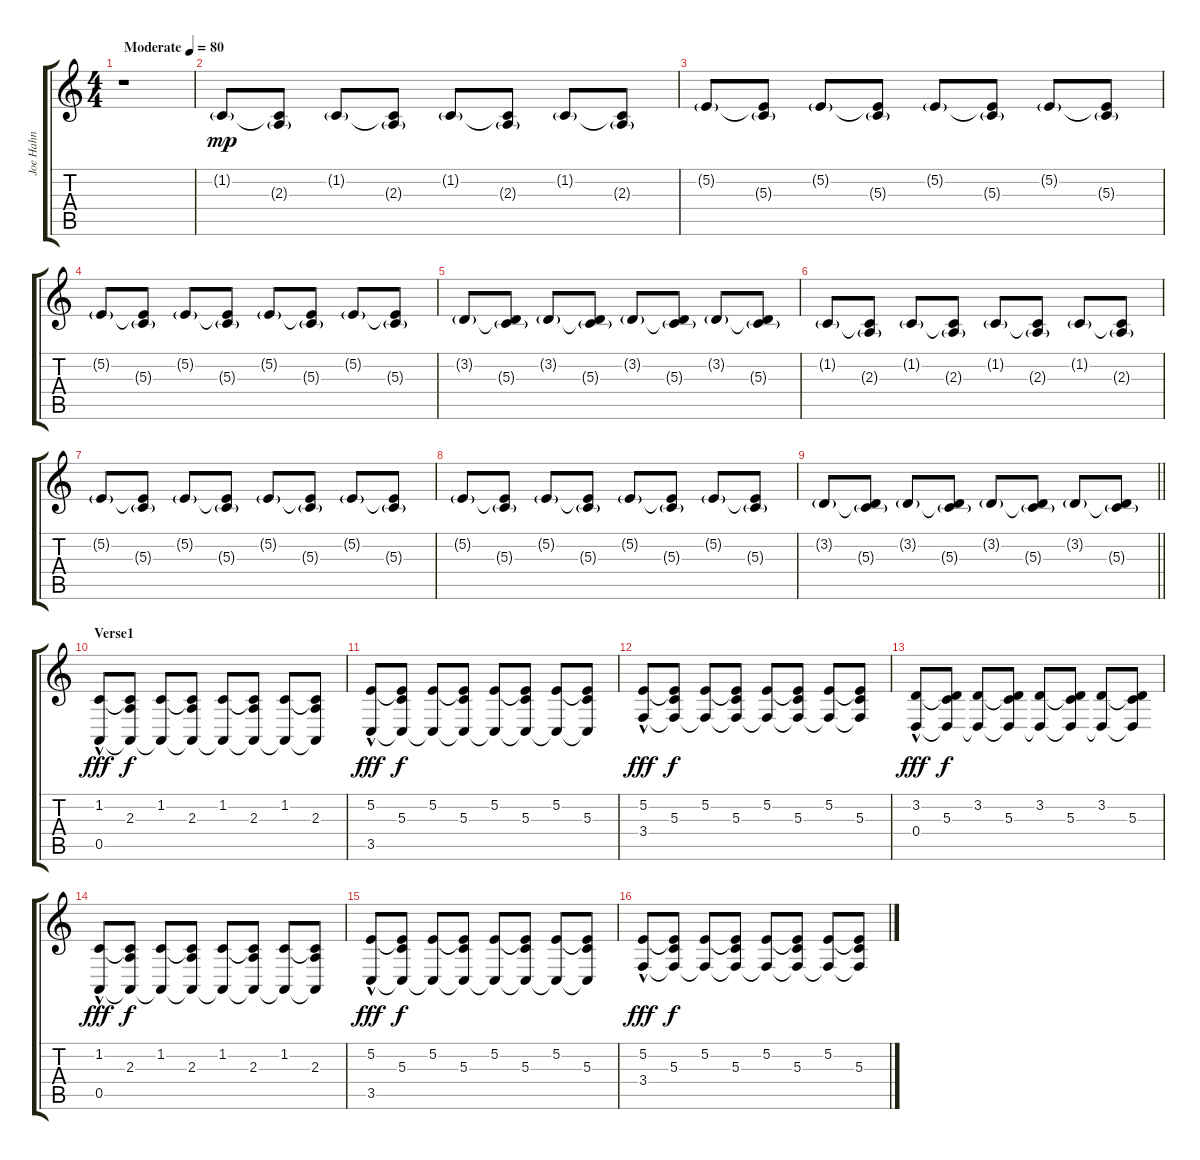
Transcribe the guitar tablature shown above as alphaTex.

\track ("Joe Hahn" "Joe Hahn") {instrument electricpiano1}
\staff {score tabs}
\tuning (E4 B3 G3 D3 A2 E2) {hide}
\ts (4 4)
\tempo (80 "Moderate")
\clef g2
\ks c
r.1{dy mp volume 0 instrument electricpiano1} |
1.2{g}.8{volume 10} (1.2{t} 2.3{g}).8 1.2{g}.8 (1.2{t} 2.3{g}).8 1.2{g}.8 (1.2{t} 2.3{g}).8 1.2{g}.8 (1.2{t} 2.3{g}).8 |
5.2{g}.8{volume 10} (5.2{t} 5.3{g}).8 5.2{g}.8 (5.2{t} 5.3{g}).8 5.2{g}.8 (5.2{t} 5.3{g}).8 5.2{g}.8 (5.2{t} 5.3{g}).8 |
5.2{g}.8{volume 10} (5.2{t} 5.3{g}).8 5.2{g}.8 (5.2{t} 5.3{g}).8 5.2{g}.8 (5.2{t} 5.3{g}).8 5.2{g}.8 (5.2{t} 5.3{g}).8 |
3.2{g}.8 (3.2{t} 5.3{g}).8 3.2{g}.8 (3.2{t} 5.3{g}).8 3.2{g}.8 (3.2{t} 5.3{g}).8 3.2{g}.8 (3.2{t} 5.3{g}).8 |
1.2{g}.8{volume 10} (1.2{t} 2.3{g}).8 1.2{g}.8 (1.2{t} 2.3{g}).8 1.2{g}.8 (1.2{t} 2.3{g}).8 1.2{g}.8 (1.2{t} 2.3{g}).8 |
5.2{g}.8 (5.2{t} 5.3{g}).8 5.2{g}.8 (5.2{t} 5.3{g}).8 5.2{g}.8 (5.2{t} 5.3{g}).8 5.2{g}.8 (5.2{t} 5.3{g}).8 |
5.2{g}.8 (5.2{t} 5.3{g}).8 5.2{g}.8 (5.2{t} 5.3{g}).8 5.2{g}.8 (5.2{t} 5.3{g}).8 5.2{g}.8 (5.2{t} 5.3{g}).8 |
\barLineRight lightlight
3.2{g}.8 (3.2{t} 5.3{g}).8 3.2{g}.8 (3.2{t} 5.3{g}).8 3.2{g}.8 (3.2{t} 5.3{g}).8 3.2{g}.8 (3.2{t} 5.3{g}).8 |
\section ("" "Verse1")
(1.2{hac} 0.5{hac}).8{dy fff} (1.2{t} 2.3 0.5{t}).8{dy f} (1.2 0.5{t}).8 (1.2{t} 2.3 0.5{t}).8 (1.2 0.5{t}).8 (1.2{t} 2.3 0.5{t}).8 (1.2 0.5{t}).8 (1.2{t} 2.3 0.5{t}).8 |
(5.2{hac} 3.5{hac}).8{dy fff} (5.2{t} 5.3 3.5{t}).8{dy f} (5.2 3.5{t}).8 (5.2{t} 5.3 3.5{t}).8 (5.2 3.5{t}).8 (5.2{t} 5.3 3.5{t}).8 (5.2 3.5{t}).8 (5.2{t} 5.3 3.5{t}).8 |
(5.2{hac} 3.4{hac}).8{dy fff} (5.2{t} 5.3 3.4{t}).8{dy f} (5.2 3.4{t}).8 (5.2{t} 5.3 3.4{t}).8 (5.2 3.4{t}).8 (5.2{t} 5.3 3.4{t}).8 (5.2 3.4{t}).8 (5.2{t} 5.3 3.4{t}).8 |
(3.2{hac} 0.4{hac}).8{dy fff} (3.2{t} 5.3 0.4{t}).8{dy f} (3.2 0.4{t}).8 (3.2{t} 5.3 0.4{t}).8 (3.2 0.4{t}).8 (3.2{t} 5.3 0.4{t}).8 (3.2 0.4{t}).8 (3.2{t} 5.3 0.4{t}).8 |
(1.2{hac} 0.5{hac}).8{dy fff} (1.2{t} 2.3 0.5{t}).8{dy f} (1.2 0.5{t}).8 (1.2{t} 2.3 0.5{t}).8 (1.2 0.5{t}).8 (1.2{t} 2.3 0.5{t}).8 (1.2 0.5{t}).8 (1.2{t} 2.3 0.5{t}).8 |
(5.2{hac} 3.5{hac}).8{dy fff} (5.2{t} 5.3 3.5{t}).8{dy f} (5.2 3.5{t}).8 (5.2{t} 5.3 3.5{t}).8 (5.2 3.5{t}).8 (5.2{t} 5.3 3.5{t}).8 (5.2 3.5{t}).8 (5.2{t} 5.3 3.5{t}).8 |
(5.2{hac} 3.4{hac}).8{dy fff} (5.2{t} 5.3 3.4{t}).8{dy f} (5.2 3.4{t}).8 (5.2{t} 5.3 3.4{t}).8 (5.2 3.4{t}).8 (5.2{t} 5.3 3.4{t}).8 (5.2 3.4{t}).8 (5.2{t} 5.3 3.4{t}).8
